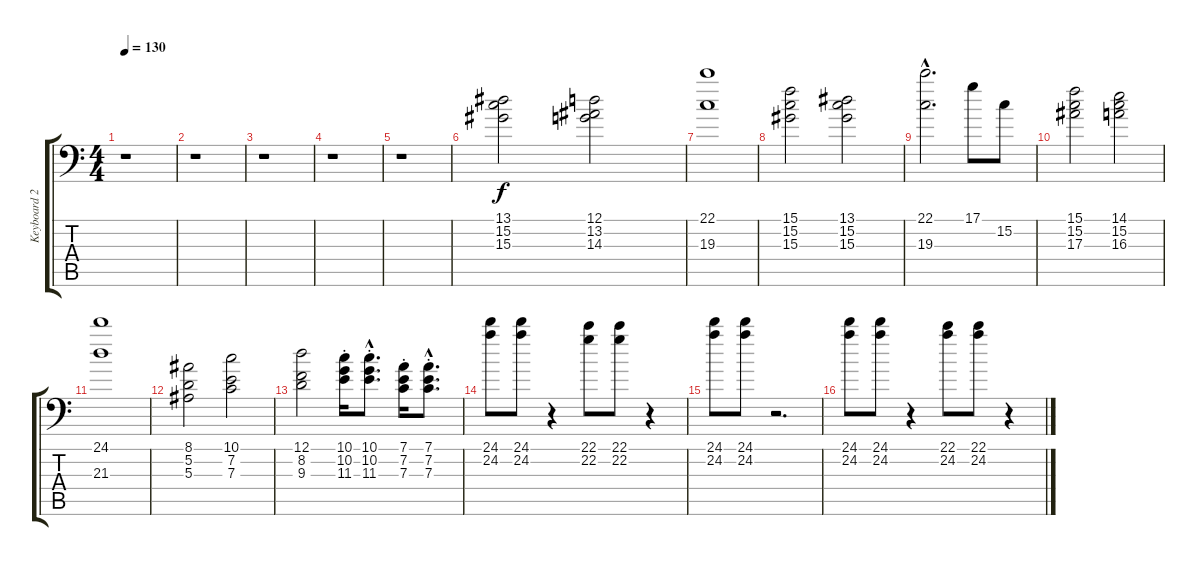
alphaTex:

\track ("Keyboard 2" "Keyboard 2") {instrument stringensemble1}
\staff {score tabs}
\tuning (D4 A3 F3 C3 G2 A0) {hide}
\ts (4 4)
\tempo 130
\clef f4
\ks c
r.1{dy f} |
r.1 |
r.1 |
r.1 |
r.1 |
(13.1 15.2 15.3).2{volume 8 instrument stringensemble1} (12.1 13.2 14.3).2 |
(22.1 19.3).1{volume 6 instrument stringensemble1} |
(15.1 15.2 15.3).2{volume 8 instrument stringensemble1} (13.1 15.2 15.3).2 |
(22.1{hac} 19.3{hac}).2{d volume 7 instrument stringensemble1} 17.1.8 15.2.8 |
(15.1 15.2 17.3).2{volume 8 instrument stringensemble1} (14.1 15.2 16.3).2 |
(24.1 21.3).1{volume 7 instrument stringensemble1} |
(8.1 5.2 5.3).2{volume 9 instrument stringensemble1} (10.1 7.2 7.3).2 |
(12.1 8.2 9.3).2 (10.1{st} 10.2{st} 11.3{st}).16 (10.1{hac st} 10.2{hac st} 11.3{hac st}).8{d} (7.1{st} 7.2{st} 7.3{st}).16 (7.1{hac st} 7.2{hac st} 7.3{hac st}).8{d} |
(24.1 24.2).8{volume 13 instrument stringensemble1} (24.1 24.2).8 r.4 (22.1 22.2).8 (22.1 22.2).8 r.4 |
(24.1 24.2).8{volume 13 instrument stringensemble1} (24.1 24.2).8 r.2{d} |
(24.1 24.2).8{volume 13 instrument stringensemble1} (24.1 24.2).8 r.4 (22.1 24.2).8 (22.1 24.2).8 r.4
